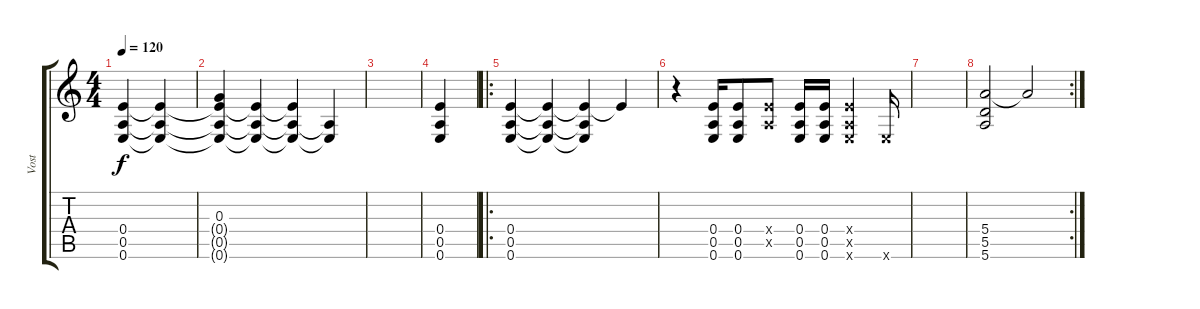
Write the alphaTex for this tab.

\track ("Vost" "Vost") {instrument overdrivenguitar}
\staff {score tabs}
\tuning (E4 B3 G3 E3 A2 E2) {hide}
\ts (4 4)
\tempo 120
\clef g2
\ks c
(0.4 0.5 0.6).4{dy f} (0.4{t} 0.5{t} 0.6{t}).4 |
(0.3 0.4{t} 0.5{t} 0.6{t}).4 (0.4{t} 0.5{t} 0.6{t}).4 (0.4{t} 0.5{t} 0.6{t}).4 (0.5{t} 0.6{t}).4 |
|
(0.4 0.5 0.6).4 |
\ro
(0.4 0.5 0.6).4 (0.4{t} 0.5{t} 0.6{t}).4 (0.4{t} 0.5{t} 0.6{t}).4 0.4{t}.4 |
r.4 (0.4 0.5 0.6).16 (0.4 0.5 0.6).8 (0.4{x} 0.5{x}).8 (0.4 0.5 0.6).16 (0.4 0.5 0.6).16 (0.4{x} 0.5{x} 0.6{x}).4 0.6{x}.16 |
|
\rc 2
(5.4 5.5 5.6).2 5.4{t}.2
